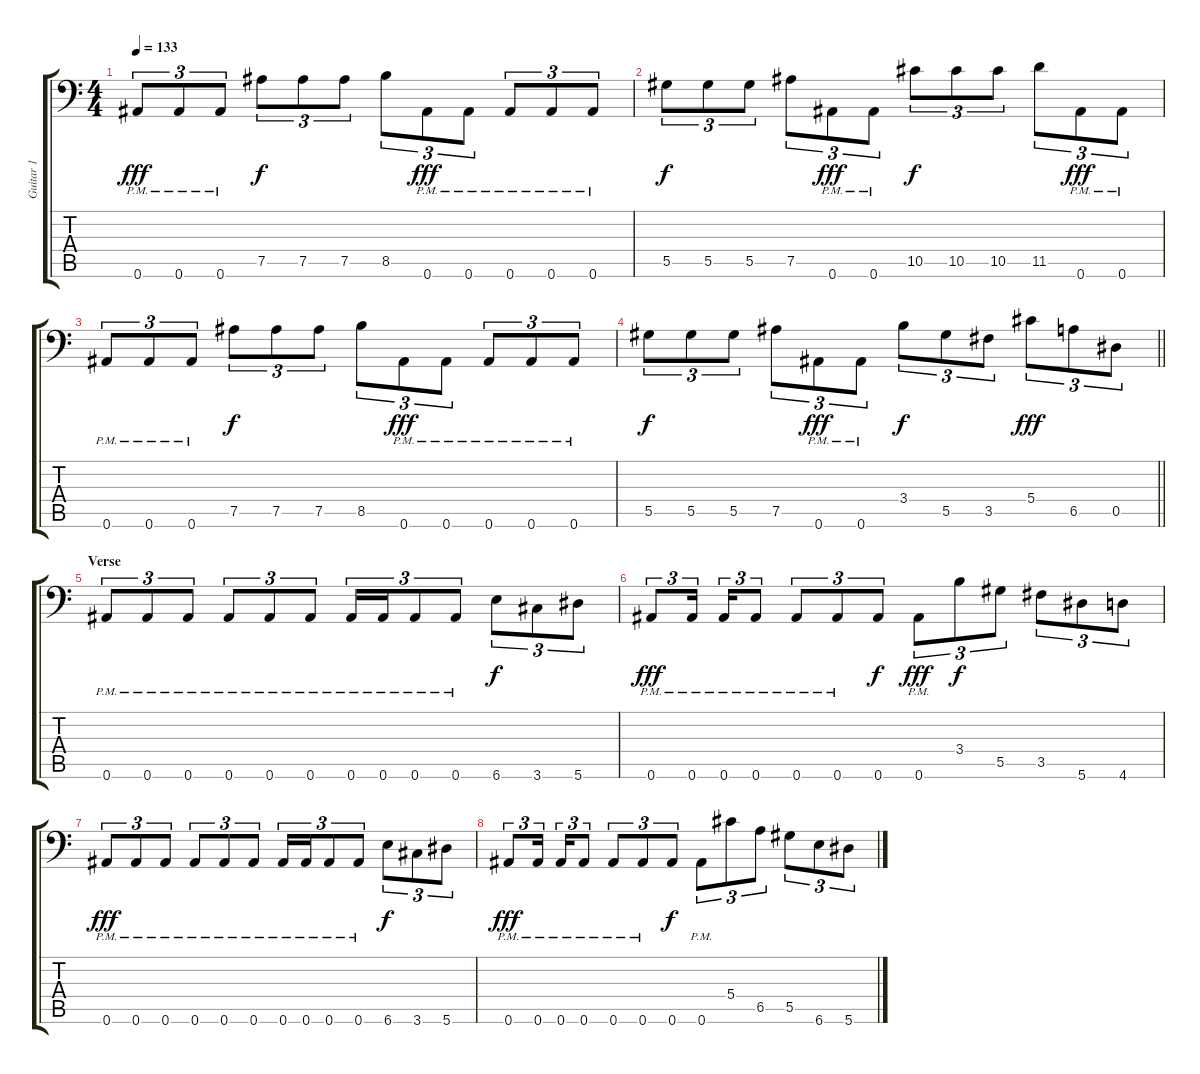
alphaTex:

\track ("Guitar 1" "Guitar 1") {instrument distortionguitar}
\staff {score tabs}
\tuning (Bb3 F3 Db3 Ab2 Eb2 Bb1) {hide}
\ts (4 4)
\tempo 133
\clef f4
\ks c
0.6{pm}.8{tu (3 2) dy fff} 0.6{pm}.8{tu (3 2)} 0.6{pm}.8{tu (3 2)} 7.5.8{tu (3 2) dy f} 7.5.8{tu (3 2)} 7.5.8{tu (3 2)} 8.5.8{tu (3 2)} 0.6{pm}.8{tu (3 2) dy fff} 0.6{pm}.8{tu (3 2)} 0.6{pm}.8{tu (3 2)} 0.6{pm}.8{tu (3 2)} 0.6{pm}.8{tu (3 2)} |
5.5.8{tu (3 2) dy f} 5.5.8{tu (3 2)} 5.5.8{tu (3 2)} 7.5.8{tu (3 2)} 0.6{pm}.8{tu (3 2) dy fff} 0.6{pm}.8{tu (3 2)} 10.5.8{tu (3 2) dy f} 10.5.8{tu (3 2)} 10.5.8{tu (3 2)} 11.5.8{tu (3 2)} 0.6{pm}.8{tu (3 2) dy fff} 0.6{pm}.8{tu (3 2)} |
0.6{pm}.8{tu (3 2)} 0.6{pm}.8{tu (3 2)} 0.6{pm}.8{tu (3 2)} 7.5.8{tu (3 2) dy f} 7.5.8{tu (3 2)} 7.5.8{tu (3 2)} 8.5.8{tu (3 2)} 0.6{pm}.8{tu (3 2) dy fff} 0.6{pm}.8{tu (3 2)} 0.6{pm}.8{tu (3 2)} 0.6{pm}.8{tu (3 2)} 0.6{pm}.8{tu (3 2)} |
\barLineRight lightlight
5.5.8{tu (3 2) dy f} 5.5.8{tu (3 2)} 5.5.8{tu (3 2)} 7.5.8{tu (3 2)} 0.6{pm}.8{tu (3 2) dy fff} 0.6{pm}.8{tu (3 2)} 3.4.8{tu (3 2) dy f} 5.5.8{tu (3 2)} 3.5.8{tu (3 2)} 5.4.8{tu (3 2) dy fff} 6.5.8{tu (3 2)} 0.5.8{tu (3 2)} |
\section ("" "Verse")
0.6{pm}.8{tu (3 2)} 0.6{pm}.8{tu (3 2)} 0.6{pm}.8{tu (3 2)} 0.6{pm}.8{tu (3 2)} 0.6{pm}.8{tu (3 2)} 0.6{pm}.8{tu (3 2)} 0.6{pm}.16{tu (3 2)} 0.6{pm}.16{tu (3 2)} 0.6{pm}.8{tu (3 2)} 0.6{pm}.8{tu (3 2)} 6.6.8{tu (3 2) dy f} 3.6.8{tu (3 2)} 5.6.8{tu (3 2)} |
0.6{pm}.8{tu (3 2) dy fff} 0.6{pm}.16{tu (3 2) beam splitsecondary} 0.6{pm}.16{tu (3 2)} 0.6{pm}.8{tu (3 2)} 0.6{pm}.8{tu (3 2)} 0.6{pm}.8{tu (3 2)} 0.6.8{tu (3 2) dy f} 0.6{pm}.8{tu (3 2) dy fff} 3.4.8{tu (3 2) dy f} 5.5.8{tu (3 2)} 3.5.8{tu (3 2)} 5.6.8{tu (3 2)} 4.6.8{tu (3 2)} |
0.6{pm}.8{tu (3 2) dy fff} 0.6{pm}.8{tu (3 2)} 0.6{pm}.8{tu (3 2)} 0.6{pm}.8{tu (3 2)} 0.6{pm}.8{tu (3 2)} 0.6{pm}.8{tu (3 2)} 0.6{pm}.16{tu (3 2)} 0.6{pm}.16{tu (3 2)} 0.6{pm}.8{tu (3 2)} 0.6{pm}.8{tu (3 2)} 6.6.8{tu (3 2) dy f} 3.6.8{tu (3 2)} 5.6.8{tu (3 2)} |
0.6{pm}.8{tu (3 2) dy fff} 0.6{pm}.16{tu (3 2) beam splitsecondary} 0.6{pm}.16{tu (3 2)} 0.6{pm}.8{tu (3 2)} 0.6{pm}.8{tu (3 2)} 0.6{pm}.8{tu (3 2)} 0.6.8{tu (3 2) dy f} 0.6{pm}.8{tu (3 2)} 5.4.8{tu (3 2)} 6.5.8{tu (3 2)} 5.5.8{tu (3 2)} 6.6.8{tu (3 2)} 5.6.8{tu (3 2)}
